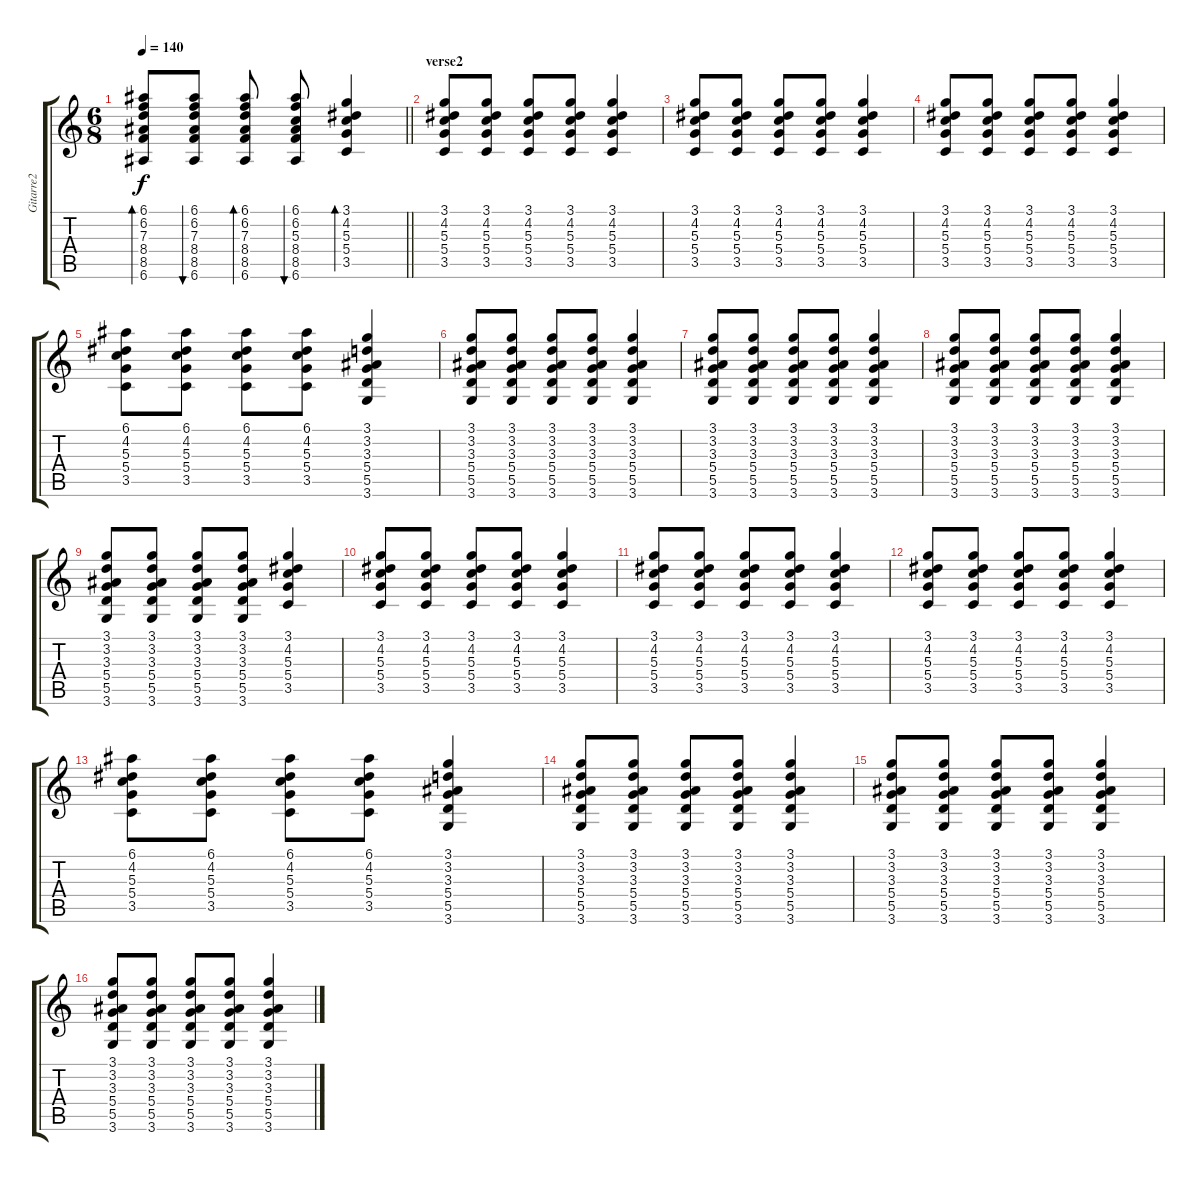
\track ("Gitarre2" "Gitarre2") {instrument acousticguitarsteel}
\staff {score tabs}
\tuning (E4 B3 G3 D3 A2 E2) {hide}
\ts (6 8)
\tempo 140
\clef g2
\barLineRight lightlight
\ks c
(6.1 6.2 7.3 8.4 8.5 6.6).8{bd 120 dy f} (6.1 6.2 7.3 8.4 8.5 6.6).8{bu 120 beam split} (6.1 6.2 7.3 8.4 8.5 6.6).8{bd 120} (6.1 6.2 5.3 8.4 8.5 6.6).8{bu 120} (3.1 4.2 5.3 5.4 3.5).4{bd 120} |
\section ("" "verse2")
(3.1 4.2 5.3 5.4 3.5).8 (3.1 4.2 5.3 5.4 3.5).8{beam split} (3.1 4.2 5.3 5.4 3.5).8{beam merge} (3.1 4.2 5.3 5.4 3.5).8 (3.1 4.2 5.3 5.4 3.5).4 |
(3.1 4.2 5.3 5.4 3.5).8 (3.1 4.2 5.3 5.4 3.5).8{beam split} (3.1 4.2 5.3 5.4 3.5).8{beam merge} (3.1 4.2 5.3 5.4 3.5).8 (3.1 4.2 5.3 5.4 3.5).4 |
(3.1 4.2 5.3 5.4 3.5).8 (3.1 4.2 5.3 5.4 3.5).8{beam split} (3.1 4.2 5.3 5.4 3.5).8{beam merge} (3.1 4.2 5.3 5.4 3.5).8 (3.1 4.2 5.3 5.4 3.5).4 |
(6.1 4.2 5.3 5.4 3.5).8 (6.1 4.2 5.3 5.4 3.5).8{beam split} (6.1 4.2 5.3 5.4 3.5).8{beam merge} (6.1 4.2 5.3 5.4 3.5).8 (3.1 3.2 3.3 5.4 5.5 3.6).4 |
(3.1 3.2 3.3 5.4 5.5 3.6).8 (3.1 3.2 3.3 5.4 5.5 3.6).8{beam split} (3.1 3.2 3.3 5.4 5.5 3.6).8{beam merge} (3.1 3.2 3.3 5.4 5.5 3.6).8 (3.1 3.2 3.3 5.4 5.5 3.6).4 |
(3.1 3.2 3.3 5.4 5.5 3.6).8 (3.1 3.2 3.3 5.4 5.5 3.6).8{beam split} (3.1 3.2 3.3 5.4 5.5 3.6).8{beam merge} (3.1 3.2 3.3 5.4 5.5 3.6).8 (3.1 3.2 3.3 5.4 5.5 3.6).4 |
(3.1 3.2 3.3 5.4 5.5 3.6).8 (3.1 3.2 3.3 5.4 5.5 3.6).8{beam split} (3.1 3.2 3.3 5.4 5.5 3.6).8{beam merge} (3.1 3.2 3.3 5.4 5.5 3.6).8 (3.1 3.2 3.3 5.4 5.5 3.6).4 |
(3.1 3.2 3.3 5.4 5.5 3.6).8 (3.1 3.2 3.3 5.4 5.5 3.6).8{beam split} (3.1 3.2 3.3 5.4 5.5 3.6).8{beam merge} (3.1 3.2 3.3 5.4 5.5 3.6).8 (3.1 4.2 5.3 5.4 3.5).4 |
(3.1 4.2 5.3 5.4 3.5).8 (3.1 4.2 5.3 5.4 3.5).8{beam split} (3.1 4.2 5.3 5.4 3.5).8{beam merge} (3.1 4.2 5.3 5.4 3.5).8 (3.1 4.2 5.3 5.4 3.5).4 |
(3.1 4.2 5.3 5.4 3.5).8 (3.1 4.2 5.3 5.4 3.5).8{beam split} (3.1 4.2 5.3 5.4 3.5).8{beam merge} (3.1 4.2 5.3 5.4 3.5).8 (3.1 4.2 5.3 5.4 3.5).4 |
(3.1 4.2 5.3 5.4 3.5).8 (3.1 4.2 5.3 5.4 3.5).8{beam split} (3.1 4.2 5.3 5.4 3.5).8{beam merge} (3.1 4.2 5.3 5.4 3.5).8 (3.1 4.2 5.3 5.4 3.5).4 |
(6.1 4.2 5.3 5.4 3.5).8 (6.1 4.2 5.3 5.4 3.5).8{beam split} (6.1 4.2 5.3 5.4 3.5).8{beam merge} (6.1 4.2 5.3 5.4 3.5).8 (3.1 3.2 3.3 5.4 5.5 3.6).4 |
(3.1 3.2 3.3 5.4 5.5 3.6).8 (3.1 3.2 3.3 5.4 5.5 3.6).8{beam split} (3.1 3.2 3.3 5.4 5.5 3.6).8{beam merge} (3.1 3.2 3.3 5.4 5.5 3.6).8 (3.1 3.2 3.3 5.4 5.5 3.6).4 |
(3.1 3.2 3.3 5.4 5.5 3.6).8 (3.1 3.2 3.3 5.4 5.5 3.6).8{beam split} (3.1 3.2 3.3 5.4 5.5 3.6).8{beam merge} (3.1 3.2 3.3 5.4 5.5 3.6).8 (3.1 3.2 3.3 5.4 5.5 3.6).4 |
(3.1 3.2 3.3 5.4 5.5 3.6).8 (3.1 3.2 3.3 5.4 5.5 3.6).8{beam split} (3.1 3.2 3.3 5.4 5.5 3.6).8{beam merge} (3.1 3.2 3.3 5.4 5.5 3.6).8 (3.1 3.2 3.3 5.4 5.5 3.6).4
